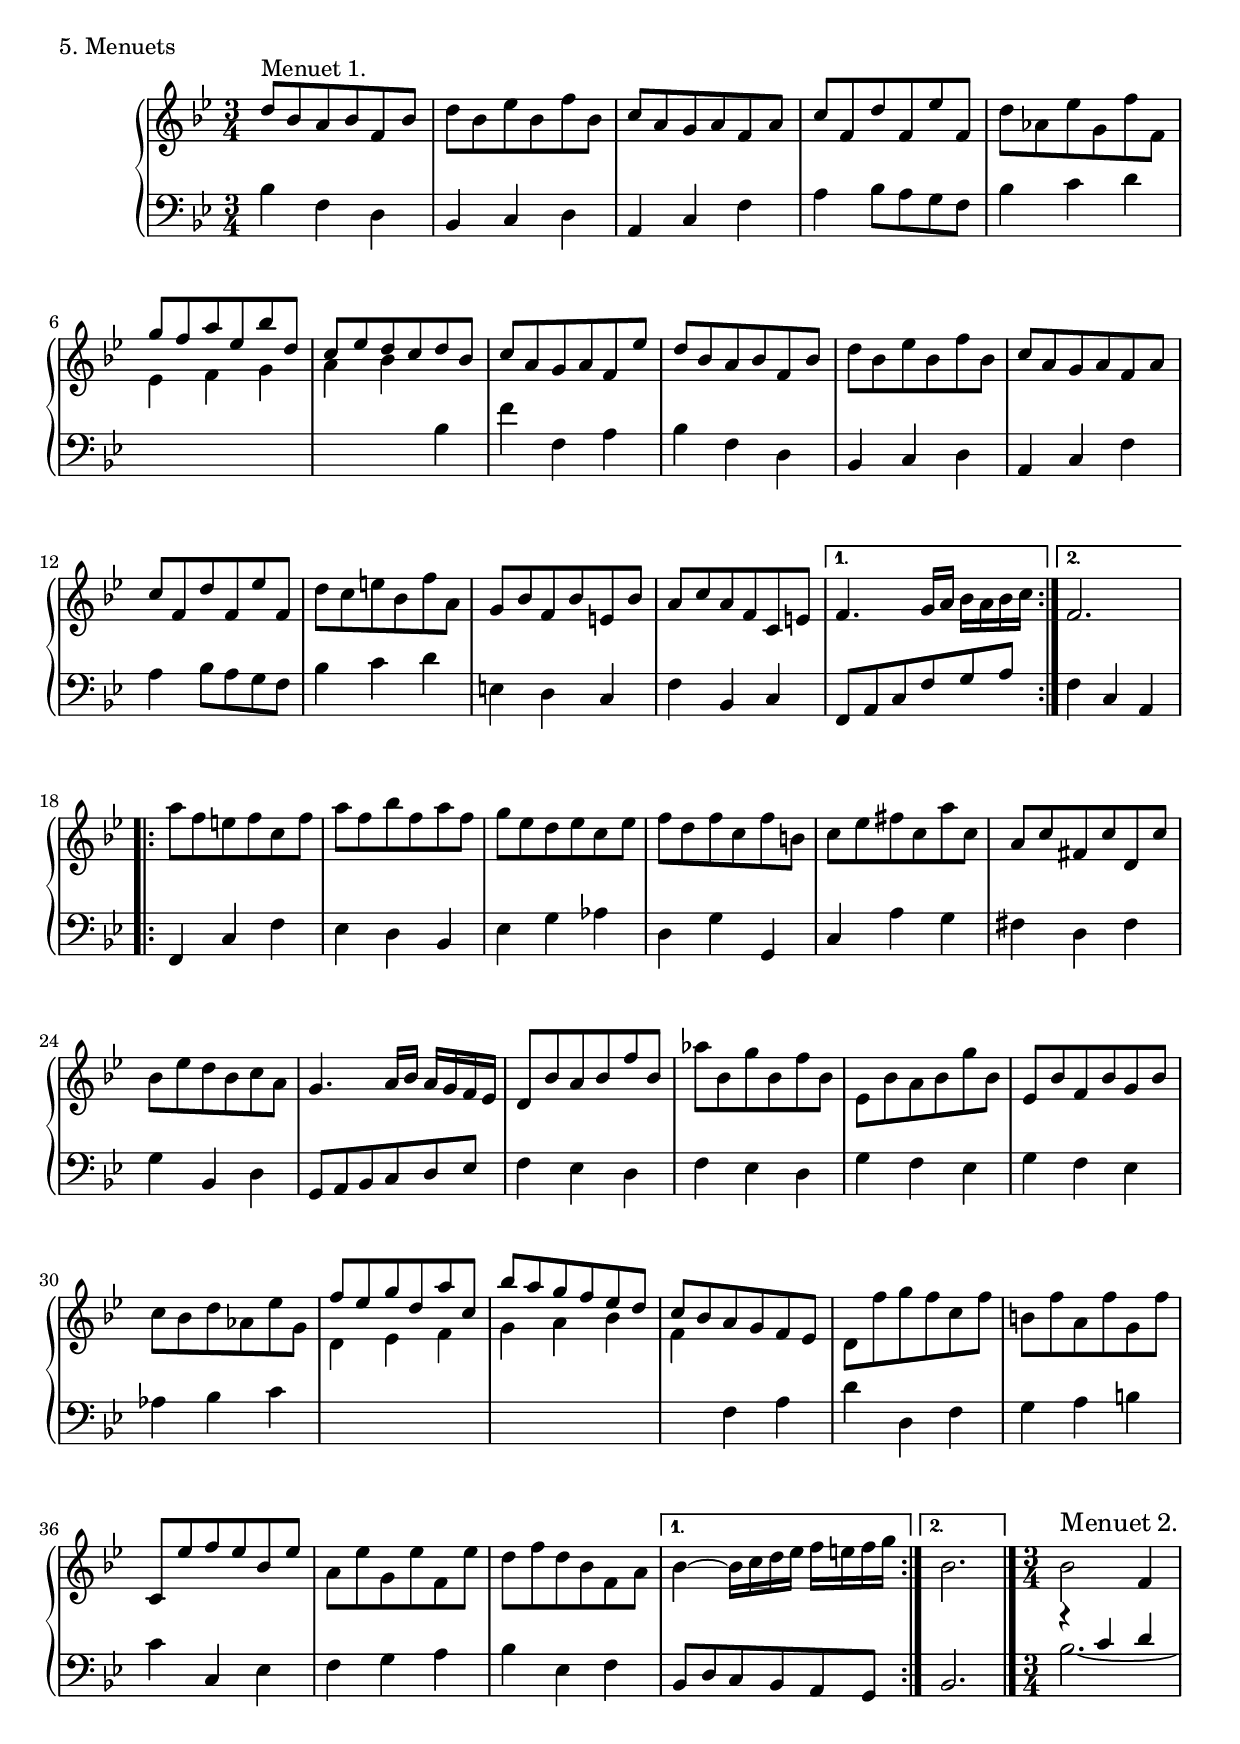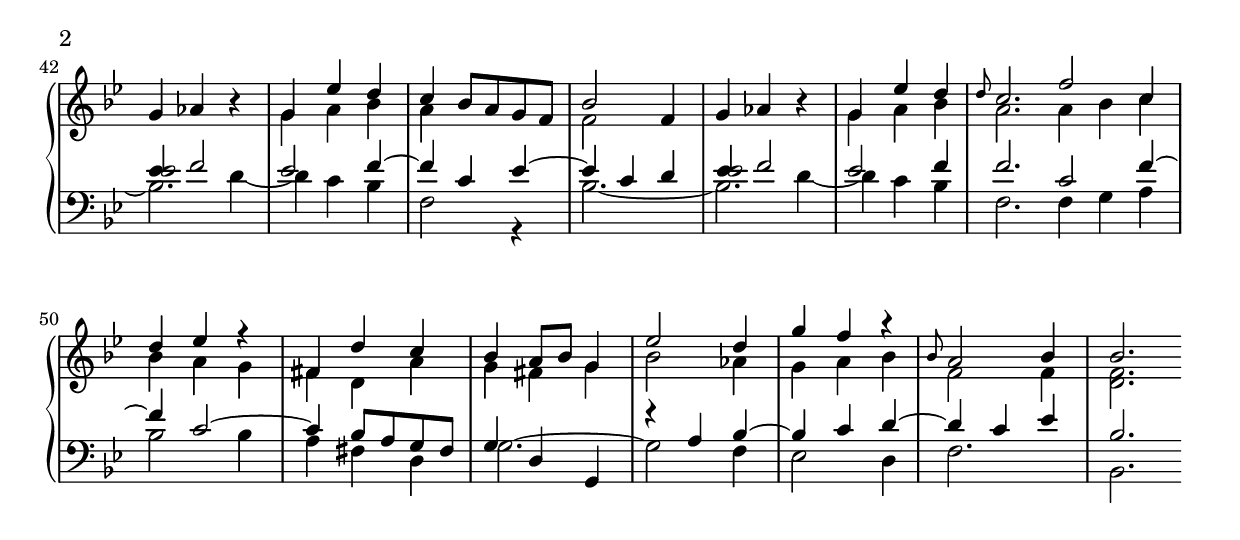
\version "2.7.40"
% The fifth movement of the first Partita of J. S. Bach, set for Mutopia
% by Carl Bolstad on 1/29/2005.

% Some function definitions:
cu = {\change Staff = "up" \stemDown}
cd = {\change Staff = "down" \stemNeutral}

% Voices for the 2nd half of the 2nd
% Minuet:

soprano = {
f'2 c4
d es r
fis, d' c
bes a8 bes g4
es'2 d4
g f r
\grace bes,8 a2 bes4
bes2.
}

alto = {
a4 bes c
bes a g fis d a'
g fis g
bes2 aes4
g a bes
f2 f4
<f d>2.
}

tenor = {
r4 c' d
\once \override Stem #'extra-offset = #'(0.1 . 0)
es f2
es2 f4~
f c es~
es c d
\once \override Stem #'extra-offset = #'(0.15 . 0)
es f2
es f4
f2.
% After the repeat barline:
c2 f4~
f c2~
c4 bes8 a g fis
g4 d g,
r a' bes~
bes c d~
d c es
bes2.
}

baritone = {
s2.
\once \override Stem #'transparent = ##t
\once \override NoteHead #'extra-offset = #'(-0.2 . 0)
es2 d4~
d c bes
f2 r4
s2.
\once \override Stem #'transparent = ##t
\once \override NoteHead #'extra-offset = #'(-0.2 . 0)
es'2 d4~
d c bes
f2.
%% Double bar %%%%%%
%% Let's put the rest of the notes
%% in the bass part.
}

bass = {
\stemDown
\tieDown bes2.~
bes
s
s
bes2.~ \tieDown
bes
s
s
%%%% Double Bar %%%%
f4 g a
bes2 bes4
a fis d
\tieUp g2.~
g2 f4
es2 d4
f2.
bes,2.
}
%************************************
%************************************
%*************************************
TopVoice =  \relative d'' {
\repeat volta 2 {
d8^\markup { "" \raise #1 { Menuet 1. } } bes a bes f bes |
d bes es bes f' bes,
c a g a f a
c f, d' f, es' f,
%************************************
% TopVoice measure 5
%************************************
d' aes es' g, f' f,
\stemUp g' f a es bes' d,
c es d c d bes
\stemNeutral c a g a f es'
d bes a bes f bes
%************************************
% TopVoice measure 10
%************************************
d bes es bes f' bes,
c a g a f a
c f, d' f, es' f,
d' c e bes f' a,
g bes f bes e, bes'
%************************************
% TopVoice measure 15
%************************************
a c a f c e
} % end of repeated 1st section;
  % here are the two endings:
\alternative {
    { f4. g16 a bes a bes c }
    { f,2. }
  }
% Next repeated section:
\repeat volta 2 {
a'8 f e f c f
a f bes f a f
g es d es c es
%************************************
% TopVoice measure 20
%************************************
f d f c f b,
c es fis c a' c,
a c fis, c' d, c'
bes es d bes c a
g4. a16 bes a g f es
%************************************
% TopVoice measure 25
%************************************
d8 bes' a bes f' bes,
aes' bes, g' bes, f' bes,
es, bes' a bes g' bes,
es, bes' f bes g bes
c bes d aes es' g,
%************************************
% TopVoice measure 30
%************************************
\stemUp f' es g d a' c,
bes' a g f es d
\stemNeutral
c bes a g f es
d f' g f c f
b, f' a, f' g, f'
c, es' f es bes es
a, es' g, es' f, es'
d f d bes f a
}
\alternative {
  { bes4~ bes16 c d es f e f g }
  { bes,2. \bar "|." }
  }
%%%%%%%%%%%%%%%%
% Menuet #2:
%%%%%%%%%%%%%%%%
\time 3/4
bes2^\markup { "" \raise #1 { \large { Menuet 2. } } } f4
g aes r
<<
  { g es' d | c }
  \\
  { g a bes | a }
>>
bes8 a g f
<< { bes2 } \\ { f } >> f4
g aes r
<<
  { g es' d | \grace d8 c2. }
  \\
  { g4 a bes | a2. }
>>
\bar ":|:"
<< { \soprano } \\ { \alto } >>
\bar ":|"
}
%************************************
%************************************
%************************************
% There's no middle voice in this one.
%MiddleVoice =  \relative d' {
% \stemDown 
%} 

%************************************
%************************************
%************************************
% Bass part, left hand:
BottomVoice = \relative {
\repeat volta 2 {
bes4 f d
bes c d
a c f
a bes8 a g f
%************************************
% BottomVoice measure 5
%************************************
bes4 c d
\cu es f g
a bes \cd bes,
f' f, a
bes f d
%************************************
% BottomVoice measure 10
%************************************
bes c d
a c f
a bes8 a g f
bes4 c d
e, d c
%************************************
% BottomVoice measure 15
%************************************
f bes, c
} % end of repeated section;
  % here are the endings:
\alternative {
  { f,8 a c f g a }
  { f4 c a }
 }
% Next repeated section:
\repeat volta 2 {
f c' f
es d bes
es g aes
d, g g,
c a' g
fis d fis
g bes, d
g,8 a bes c d es
f4 es d
f es d
g f es
g f es
aes bes c
\cu d es f
g a bes
f \cd f, a
d d, f
g a b
c c, es
f g a
bes es, f
}
\alternative {
  { bes,8 d c bes a g }
  { bes2. }
 }
%%%%%%%%%%%%%%%%%%%
% Second Minuet:
%%%%%%%%%%%%%%%%%%%
<< { \tenor } \\ { \baritone } \\ { \bass } >>
}
%************************************
%************************************
% The score, to put it all together:
%************************************
%************************************

\score {
  \context PianoStaff <<
    \context Staff = "up" {
     \set Staff.midiInstrument = #"harpsichord"
      {
      \key bes \major
      \time 3/4
%        <<
          { \TopVoice }
%        \\
%          { \MiddleVoice }
%        >>
     }
    }
    \context Staff = "down" {
     \set Staff.midiInstrument = #"harpsichord"
      {
      \key bes \major
      \time 3/4
      \clef bass
        \BottomVoice
     }
    }
  >>
  \layout { }
  \header { piece = "5. Menuets" }
  \midi { \tempo 4 = 107 }
}
